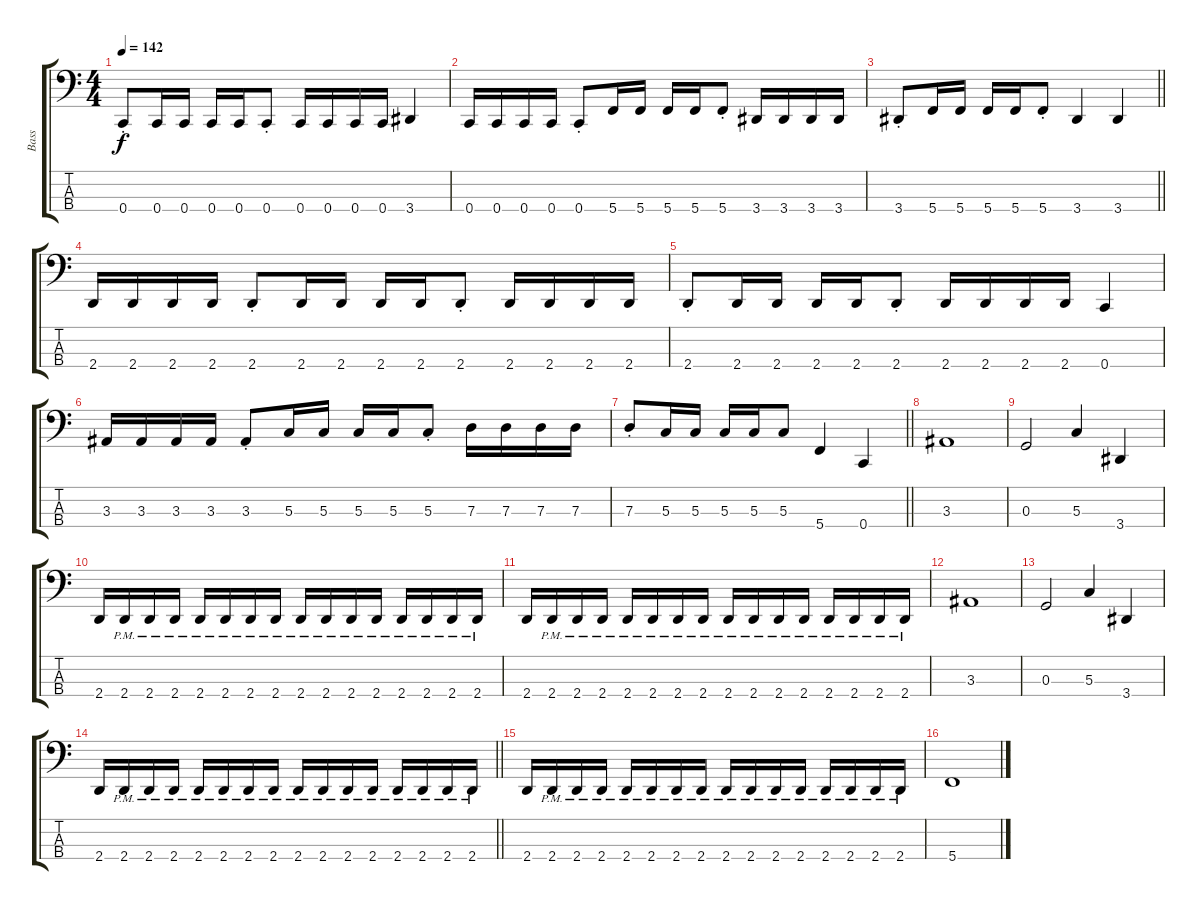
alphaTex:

\track ("Bass" "Bass") {instrument slapbass1}
\staff {score tabs}
\tuning (F2 C2 G1 C1) {hide}
\ts (4 4)
\tempo 142
\clef f4
\ks c
0.4{st}.8{dy f} 0.4.16 0.4.16 0.4.16 0.4.16 0.4{st}.8 0.4.16 0.4.16 0.4.16 0.4.16 3.4.4 |
0.4.16 0.4.16 0.4.16 0.4.16 0.4{st}.8 5.4.16 5.4.16 5.4.16 5.4.16 5.4{st}.8 3.4.16 3.4.16 3.4.16 3.4.16 |
\barLineRight lightlight
3.4{st}.8 5.4.16 5.4.16 5.4.16 5.4.16 5.4{st}.8 3.4.4 3.4.4 |
2.4.16 2.4.16 2.4.16 2.4.16 2.4{st}.8 2.4.16 2.4.16 2.4.16 2.4.16 2.4{st}.8 2.4.16 2.4.16 2.4.16 2.4.16 |
2.4{st}.8 2.4.16 2.4.16 2.4.16 2.4.16 2.4{st}.8 2.4.16 2.4.16 2.4.16 2.4.16 0.4.4 |
3.3.16 3.3.16 3.3.16 3.3.16 3.3{st}.8 5.3.16 5.3.16 5.3.16 5.3.16 5.3{st}.8 7.3.16 7.3.16 7.3.16 7.3.16 |
\barLineRight lightlight
7.3{st}.8 5.3.16 5.3.16 5.3.16 5.3.16 5.3.8 5.4.4 0.4.4 |
3.3.1 |
0.3.2 5.3.4 3.4.4 |
2.4.16 2.4{pm}.16 2.4{pm}.16 2.4{pm}.16 2.4{pm}.16 2.4{pm}.16 2.4{pm}.16 2.4{pm}.16 2.4{pm}.16 2.4{pm}.16 2.4{pm}.16 2.4{pm}.16 2.4{pm}.16 2.4{pm}.16 2.4{pm}.16 2.4{pm}.16 |
2.4.16 2.4{pm}.16 2.4{pm}.16 2.4{pm}.16 2.4{pm}.16 2.4{pm}.16 2.4{pm}.16 2.4{pm}.16 2.4{pm}.16 2.4{pm}.16 2.4{pm}.16 2.4{pm}.16 2.4{pm}.16 2.4{pm}.16 2.4{pm}.16 2.4{pm}.16 |
3.3.1 |
0.3.2 5.3.4 3.4.4 |
\barLineRight lightlight
2.4.16 2.4{pm}.16 2.4{pm}.16 2.4{pm}.16 2.4{pm}.16 2.4{pm}.16 2.4{pm}.16 2.4{pm}.16 2.4{pm}.16 2.4{pm}.16 2.4{pm}.16 2.4{pm}.16 2.4{pm}.16 2.4{pm}.16 2.4{pm}.16 2.4{pm}.16 |
\section ("" "")
2.4.16 2.4{pm}.16 2.4{pm}.16 2.4{pm}.16 2.4{pm}.16 2.4{pm}.16 2.4{pm}.16 2.4{pm}.16 2.4{pm}.16 2.4{pm}.16 2.4{pm}.16 2.4{pm}.16 2.4{pm}.16 2.4{pm}.16 2.4{pm}.16 2.4{pm}.16 |
5.4.1
